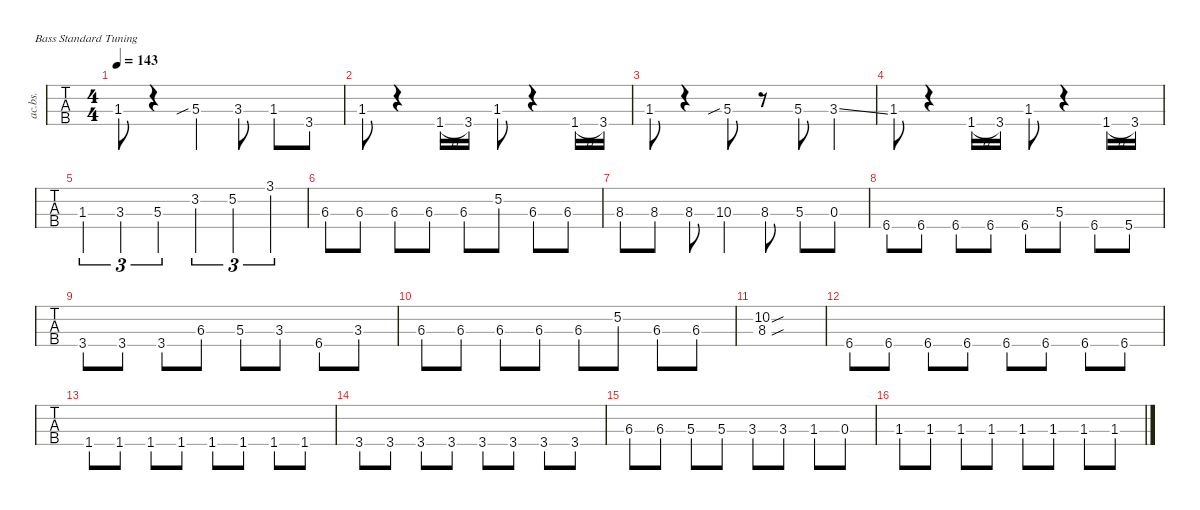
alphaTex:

\defaultSystemsLayout 4
\hideDynamics
\bracketExtendMode nobrackets
\track ("Acoustic Bass" "ac.bs.") {instrument acousticbass}
\staff {tabs}
\tuning (G2 D2 A1 E1)
\ts (4 4)
\tempo 143
\clef f4
\ks c
1.3{acc #}.8{dy f} r.4 5.3{sib}.4 3.3.8 1.3{acc #}.8 3.4.8 |
1.3{acc #}.8 r.4 1.4{h}.16 3.4.16 1.3{acc #}.8 r.4 1.4{h}.16 3.4.16 |
1.3{acc #}.8 r.4 5.3{sib}.8 r.8 5.3.8 3.3{ss}.4 |
1.3{acc #}.8 r.4 1.4{h}.16 3.4.16 1.3{acc #}.8 r.4 1.4{h}.16 3.4.16 |
1.3{acc #}.4{tu (3 2)} 3.3.4{tu (3 2)} 5.3.4{tu (3 2)} 3.2.4{tu (3 2)} 5.2.4{tu (3 2)} 3.1{acc #}.4{tu (3 2)} |
6.3{acc #}.8 6.3{acc #}.8 6.3{acc #}.8 6.3{acc #}.8 6.3{acc #}.8 5.2.8 6.3{acc #}.8 6.3{acc #}.8 |
8.3.8 8.3.8 8.3.8 10.3.4 8.3.8 5.3.8 0.3.8 |
6.4{acc #}.8 6.4{acc #}.8 6.4{acc #}.8 6.4{acc #}.8 6.4{acc #}.8 5.3.8 6.4{acc #}.8 5.4.8 |
3.4.8 3.4.8 3.4.8 6.3{acc #}.8 5.3.8 3.3.8 6.4{acc #}.8 3.3.8 |
6.3{acc #}.8 6.3{acc #}.8 6.3{acc #}.8 6.3{acc #}.8 6.3{acc #}.8 5.2.8 6.3{acc #}.8 6.3{acc #}.8 |
(8.3{sou} 10.2{sou}).1 |
6.4{acc #}.8 6.4{acc #}.8 6.4{acc #}.8 6.4{acc #}.8 6.4{acc #}.8 6.4{acc #}.8 6.4{acc #}.8 6.4{acc #}.8 |
1.4.8 1.4.8 1.4.8 1.4.8 1.4.8 1.4.8 1.4.8 1.4.8 |
3.4.8 3.4.8 3.4.8 3.4.8 3.4.8 3.4.8 3.4.8 3.4.8 |
6.3{acc #}.8 6.3{acc #}.8 5.3.8 5.3.8 3.3.8 3.3.8 1.3{acc #}.8 0.3.8 |
1.3{acc #}.8 1.3{acc #}.8 1.3{acc #}.8 1.3{acc #}.8 1.3{acc #}.8 1.3{acc #}.8 1.3{acc #}.8 1.3{sl acc #}.8
